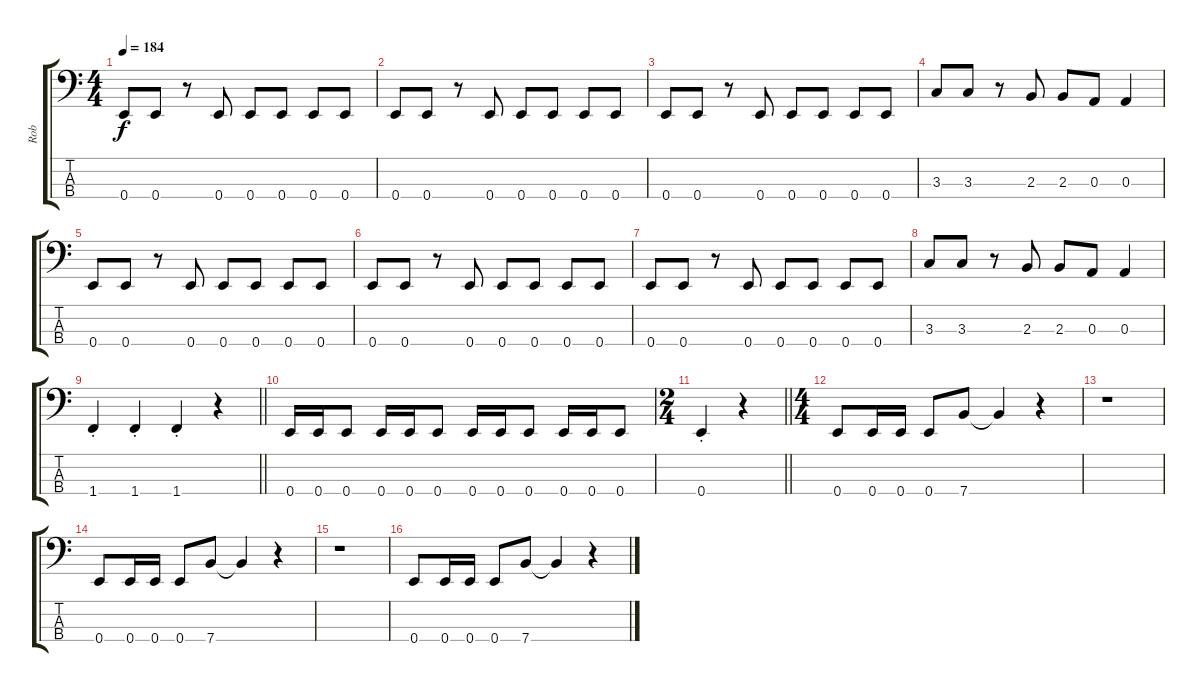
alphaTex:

\track ("Rob" "Rob") {instrument electricbassfinger}
\staff {score tabs}
\tuning (G2 D2 A1 E1) {hide}
\ts (4 4)
\tempo 184
\clef f4
\ks c
0.4.8{dy f} 0.4.8 r.8 0.4.8 0.4.8 0.4.8 0.4.8 0.4.8 |
0.4.8 0.4.8 r.8 0.4.8 0.4.8 0.4.8 0.4.8 0.4.8 |
0.4.8 0.4.8 r.8 0.4.8 0.4.8 0.4.8 0.4.8 0.4.8 |
3.3.8 3.3.8 r.8 2.3.8 2.3.8 0.3.8 0.3.4 |
0.4.8 0.4.8 r.8 0.4.8 0.4.8 0.4.8 0.4.8 0.4.8 |
0.4.8 0.4.8 r.8 0.4.8 0.4.8 0.4.8 0.4.8 0.4.8 |
0.4.8 0.4.8 r.8 0.4.8 0.4.8 0.4.8 0.4.8 0.4.8 |
3.3.8 3.3.8 r.8 2.3.8 2.3.8 0.3.8 0.3.4 |
\barLineRight lightlight
1.4{st}.4 1.4{st}.4 1.4{st}.4 r.4 |
0.4.16 0.4.16 0.4.8 0.4.16 0.4.16 0.4.8 0.4.16 0.4.16 0.4.8 0.4.16 0.4.16 0.4.8 |
\ts (2 4)
\barLineRight lightlight
0.4{st}.4 r.4 |
\ts (4 4)
0.4.8 0.4.16 0.4.16 0.4.8 7.4.8 7.4{t}.4 r.4 |
r.1 |
0.4.8 0.4.16 0.4.16 0.4.8 7.4.8 7.4{t}.4 r.4 |
r.1 |
0.4.8 0.4.16 0.4.16 0.4.8 7.4.8 7.4{t}.4 r.4
